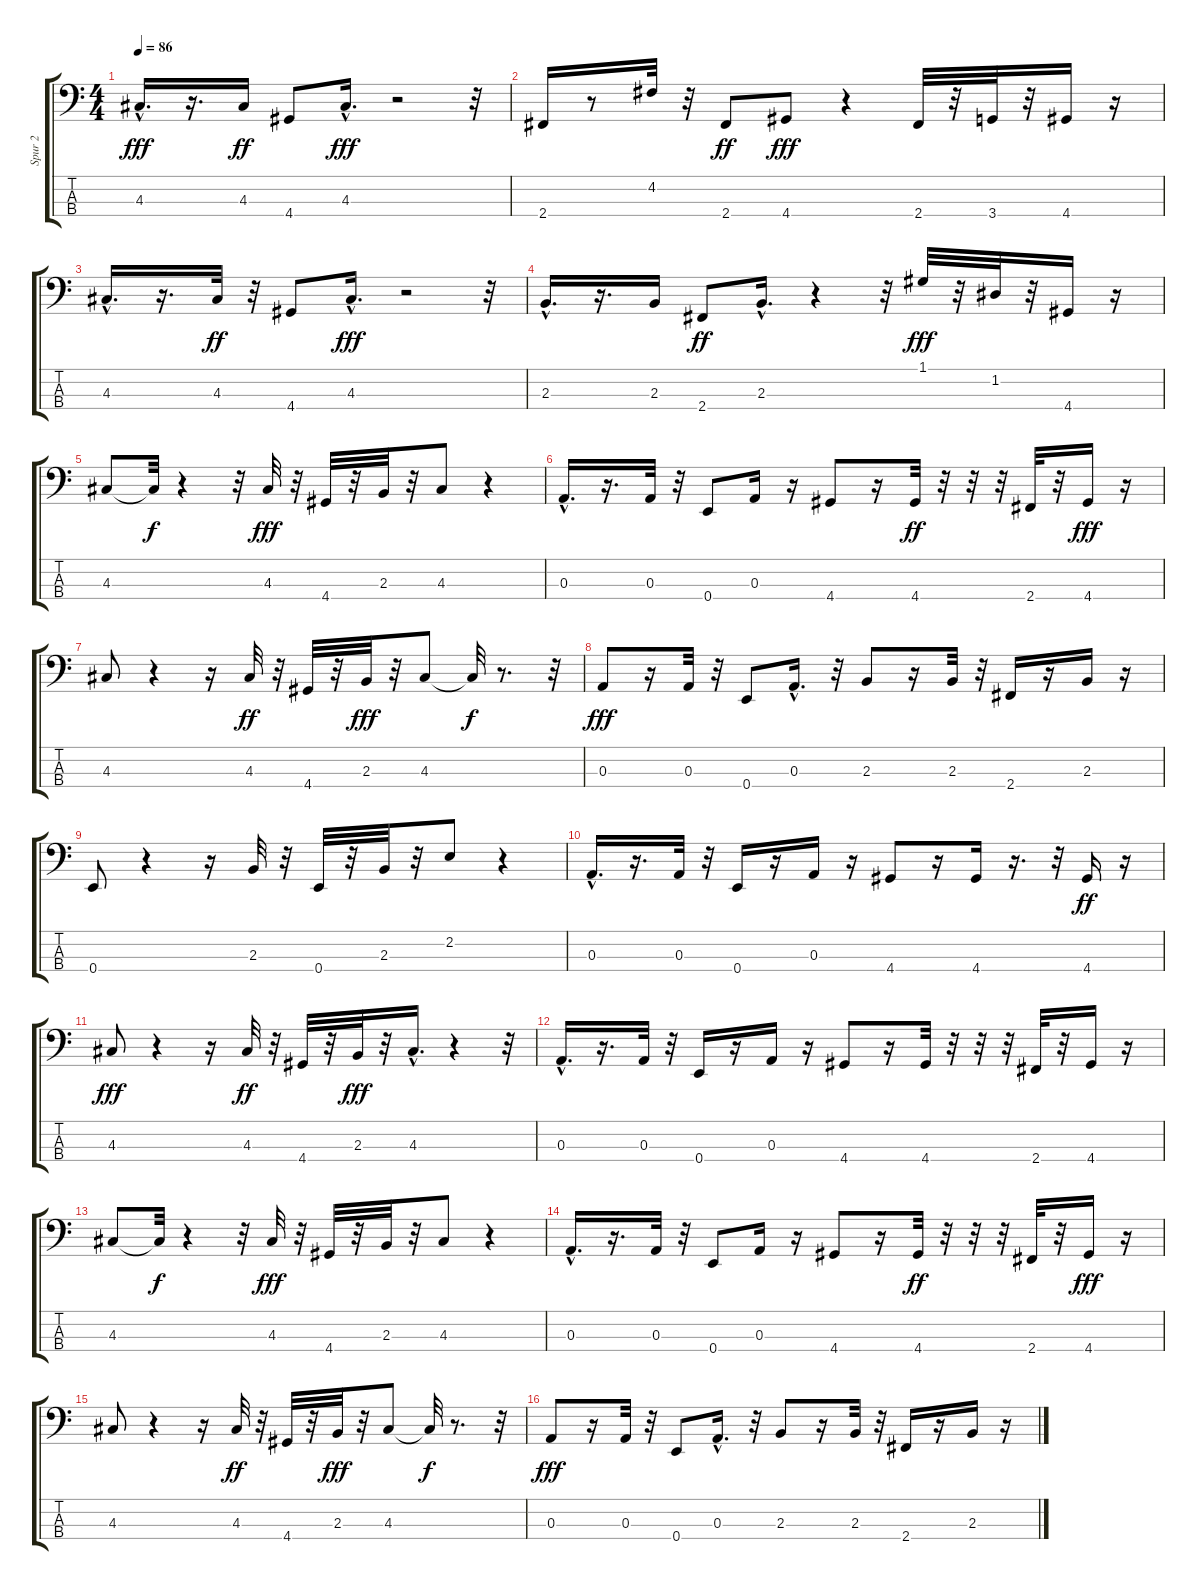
\track ("Spur 2" "Spur 2") {instrument electricbassfinger}
\staff {score tabs}
\tuning (G2 D2 A1 E1) {hide}
\ts (4 4)
\tempo 86
\clef f4
\ks c
4.3{hac}.16{d dy fff} r.16{d} 4.3.16{dy ff} 4.4.8 4.3{hac}.16{d dy fff} r.2 r.32 |
2.4.16 r.8 4.2.32 r.32 2.4.8{dy ff} 4.4.8{dy fff} r.4 2.4.32 r.32 3.4.32 r.32 4.4.16 r.16 |
4.3{hac}.16{d} r.16{d} 4.3.32{dy ff} r.32 4.4.8 4.3{hac}.16{d dy fff} r.2 r.32 |
2.3{hac}.16{d} r.16{d} 2.3.16 2.4.8{dy ff} 2.3{hac}.16{d} r.4 r.32 1.1.32{dy fff} r.32 1.2.32 r.32 4.4.16 r.16 |
4.3.8 4.3{t}.32{dy f} r.4 r.32 4.3.32{dy fff} r.32 4.4.32 r.32 2.3.32 r.32 4.3.8 r.4 |
0.3{hac}.16{d} r.16{d} 0.3.32 r.32 0.4.8 0.3.16 r.16 4.4.8 r.16 4.4.32{dy ff} r.32 r.32 r.32 2.4.32 r.32 4.4.16{dy fff} r.16 |
4.3.8 r.4 r.16 4.3.32{dy ff} r.32 4.4.32 r.32 2.3.32{dy fff} r.32 4.3.8 4.3{t}.32{dy f} r.8{d} r.32 |
0.3.8{dy fff} r.16 0.3.32 r.32 0.4.8 0.3{hac}.16{d} r.32 2.3.8 r.16 2.3.32 r.32 2.4.16 r.16 2.3.16 r.16 |
0.4.8 r.4 r.16 2.3.32 r.32 0.4.32 r.32 2.3.32 r.32 2.2.8 r.4 |
0.3{hac}.16{d} r.16{d} 0.3.32 r.32 0.4.16 r.16 0.3.16 r.16 4.4.8 r.16 4.4.16 r.16{d} r.32 4.4.16{dy ff} r.16 |
4.3.8{dy fff} r.4 r.16 4.3.32{dy ff} r.32 4.4.32 r.32 2.3.32{dy fff} r.32 4.3{hac}.16{d} r.4 r.32 |
0.3{hac}.16{d} r.16{d} 0.3.32 r.32 0.4.16 r.16 0.3.16 r.16 4.4.8 r.16 4.4.32 r.32 r.32 r.32 2.4.32 r.32 4.4.16 r.16 |
4.3.8 4.3{t}.32{dy f} r.4 r.32 4.3.32{dy fff} r.32 4.4.32 r.32 2.3.32 r.32 4.3.8 r.4 |
0.3{hac}.16{d} r.16{d} 0.3.32 r.32 0.4.8 0.3.16 r.16 4.4.8 r.16 4.4.32{dy ff} r.32 r.32 r.32 2.4.32 r.32 4.4.16{dy fff} r.16 |
4.3.8 r.4 r.16 4.3.32{dy ff} r.32 4.4.32 r.32 2.3.32{dy fff} r.32 4.3.8 4.3{t}.32{dy f} r.8{d} r.32 |
0.3.8{dy fff} r.16 0.3.32 r.32 0.4.8 0.3{hac}.16{d} r.32 2.3.8 r.16 2.3.32 r.32 2.4.16 r.16 2.3.16 r.16
